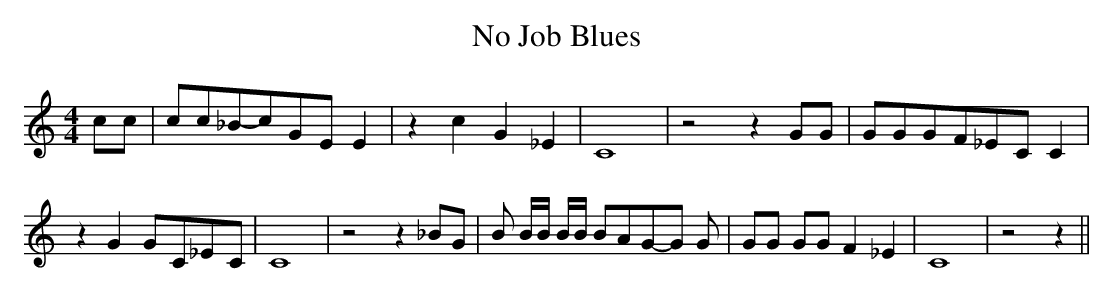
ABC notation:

X:1
T:No Job Blues
M:4/4
L:1/8
K:C
 cc| cc_B-cG-E E2| z2 c2 G2 _E2| C8| z4 z2 GG| GGG-F_E-C C2| z2 G2G-C_E-C|\
 C8| z4 z2 _BG| B B/2B/2 B/2B/2 BAG-G G| GG GG F2 _E2| C8| z4 z2||\
